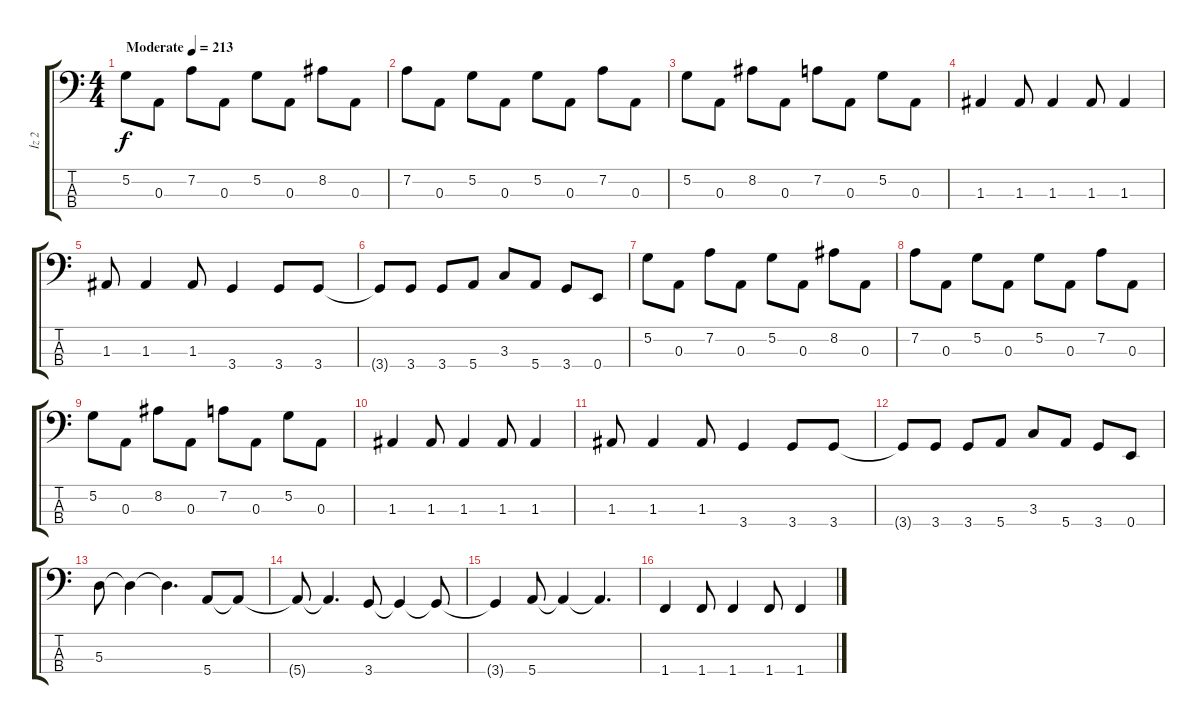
\track ("İz 2" "İz 2") {instrument electricbasspick}
\staff {score tabs}
\tuning (G2 D2 A1 E1) {hide}
\ts (4 4)
\tempo (213 "Moderate")
\clef f4
\ks c
5.2.8{dy f instrument electricbasspick} 0.3.8 7.2.8 0.3.8 5.2.8 0.3.8 8.2.8 0.3.8 |
7.2.8 0.3.8 5.2.8 0.3.8 5.2.8 0.3.8 7.2.8 0.3.8 |
5.2.8 0.3.8 8.2.8 0.3.8 7.2.8 0.3.8 5.2.8 0.3.8 |
1.3.4 1.3.8 1.3.4 1.3.8 1.3.4 |
1.3.8 1.3.4 1.3.8 3.4.4 3.4.8 3.4.8 |
3.4{t}.8 3.4.8 3.4.8 5.4.8 3.3.8 5.4.8 3.4.8 0.4.8 |
5.2.8 0.3.8 7.2.8 0.3.8 5.2.8 0.3.8 8.2.8 0.3.8 |
7.2.8 0.3.8 5.2.8 0.3.8 5.2.8 0.3.8 7.2.8 0.3.8 |
5.2.8 0.3.8 8.2.8 0.3.8 7.2.8 0.3.8 5.2.8 0.3.8 |
1.3.4 1.3.8 1.3.4 1.3.8 1.3.4 |
1.3.8 1.3.4 1.3.8 3.4.4 3.4.8 3.4.8 |
3.4{t}.8 3.4.8 3.4.8 5.4.8 3.3.8 5.4.8 3.4.8 0.4.8 |
5.3.8 5.3{t}.4 5.3{t}.4{d} 5.4.8 5.4{t}.8 |
5.4{t}.8 5.4{t}.4{d} 3.4.8 3.4{t}.4 3.4{t}.8 |
3.4{t}.4 5.4.8 5.4{t}.4 5.4{t}.4{d} |
1.4.4 1.4.8 1.4.4 1.4.8 1.4.4
